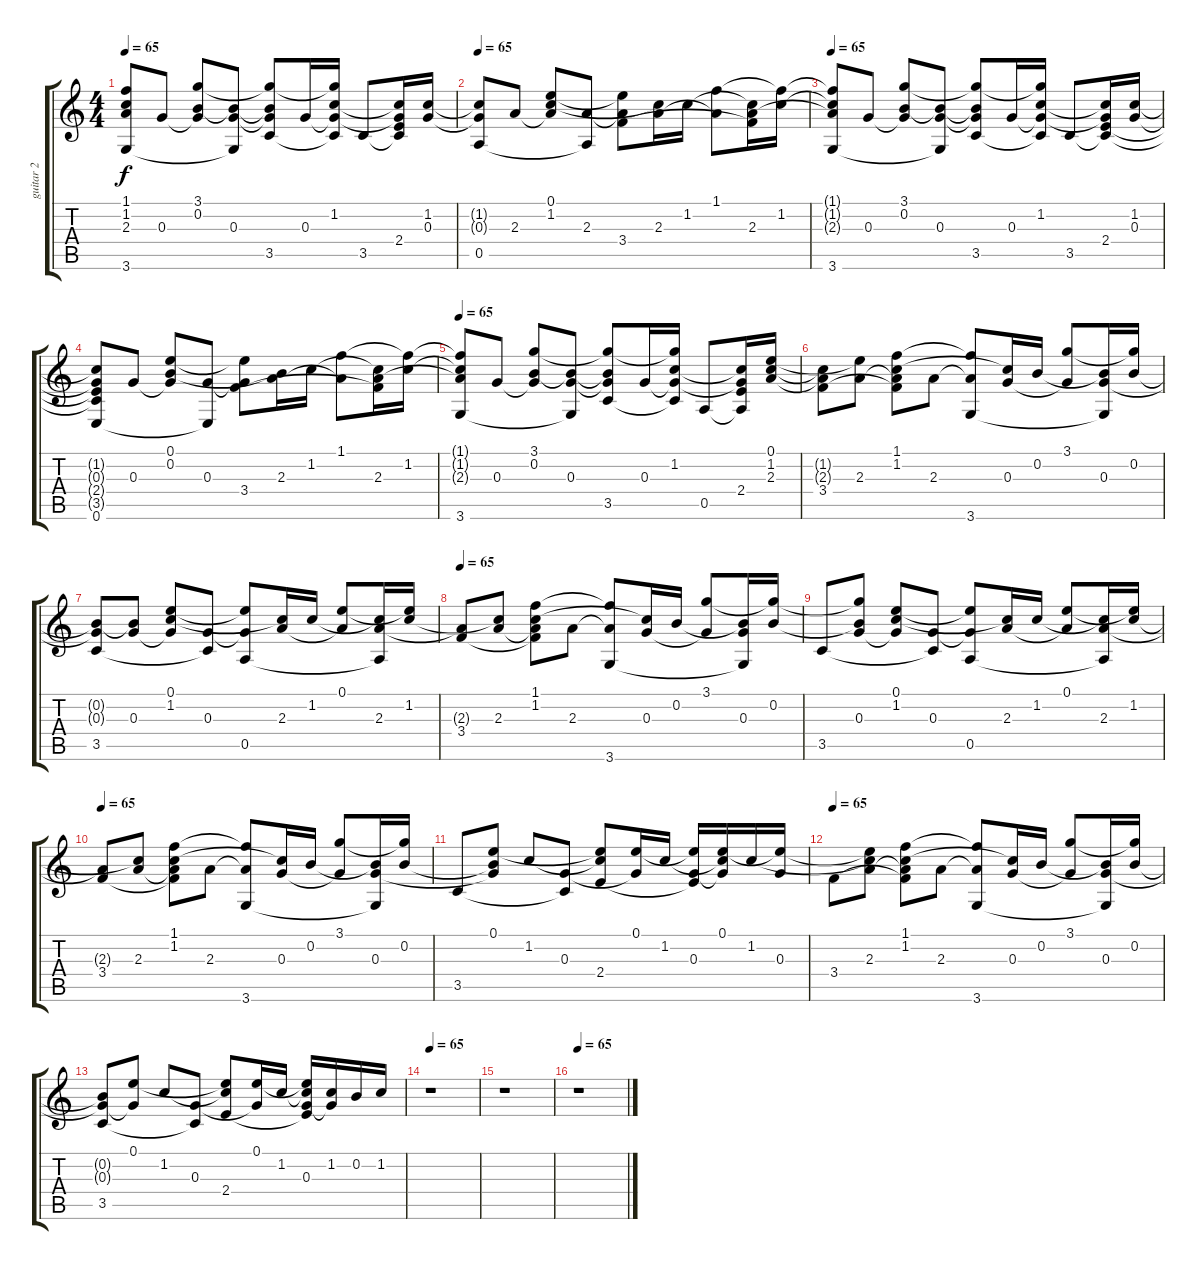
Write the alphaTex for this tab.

\track ("guitar 2" "guitar 2") {instrument acousticguitarnylon}
\staff {score tabs}
\tuning (E4 B3 G3 D3 A2 E2) {hide}
\ts (4 4)
\tempo 65
\clef g2
\ks c
(1.1{t} 1.2{t} 2.3{t} 3.6).8{dy f} 0.3.8 (3.1 0.2 0.3{t}).8 (0.2{t} 0.3 3.6{t}).8 (3.1{t} 0.2{t} 0.3{t} 3.5).8 0.3.16 (3.1{t} 1.2 0.3{t} 3.5{t}).16 3.5.8 (1.2{t} 0.3{t} 2.4 3.5{t}).16 (1.2 0.3).16 |
\tempo 65
(1.2{t} 0.3{t} 0.5).8 2.3.8 (0.1 1.2 2.3{t}).8 (2.3 0.5{t}).8 (0.1{t} 2.3{t} 3.4).8 (1.2{t} 2.3).16 1.2.16 (1.1 2.3{t}).8 (1.2{t} 2.3 3.4{t}).16 (1.1{t} 1.2).16 |
\tempo 65
(1.1{t} 1.2{t} 2.3{t} 3.6).8 0.3.8 (3.1 0.2 0.3{t}).8 (0.2{t} 0.3 3.6{t}).8 (3.1{t} 0.2{t} 0.3{t} 3.5).8 0.3.16 (3.1{t} 1.2 0.3{t} 3.5{t}).16 3.5.8 (1.2{t} 0.3{t} 2.4 3.5{t}).16 (1.2 0.3).16 |
(1.2{t} 0.3{t} 2.4{t} 3.5{t} 0.6).8 0.3.8 (0.1 0.2 0.3{t}).8 (0.3 0.6{t}).8 (0.1{t} 0.3{t} 3.4).8 (0.2{t} 2.3).16 1.2.16 (1.1 2.3{t}).8 (1.2{t} 2.3 3.4{t}).16 (1.1{t} 1.2).16 |
\tempo 65
(1.1{t} 1.2{t} 2.3{t} 3.6).8 0.3.8 (3.1 0.2 0.3{t}).8 (0.2{t} 0.3 3.6{t}).8 (3.1{t} 0.2{t} 0.3{t} 3.5).8 0.3.16 (3.1{t} 1.2 0.3{t} 3.5{t}).16 0.5.8 (1.2{t} 0.3{t} 2.4 0.5{t}).16 (0.1 1.2 2.3).16 |
(1.2{t} 2.3{t} 3.4).8 (0.1{t} 2.3).8 (1.1 1.2 2.3{t} 3.4{t}).8 2.3.8 (1.1{t} 2.3{t} 3.6).8 (1.2{t} 0.3).16 0.2.16 (3.1 0.3{t}).8 (0.2{t} 0.3 3.6{t}).16 (3.1{t} 0.2).16 |
(0.2{t} 0.3{t} 3.5).8 (0.2{t} 0.3).8 (0.1 1.2 0.3{t}).8 (0.3 3.5{t}).8 (0.1{t} 0.3{t} 0.5).8 (1.2{t} 2.3).16 1.2.16 (0.1 2.3{t}).8 (1.2{t} 2.3 0.5{t}).16 (0.1{t} 1.2).16 |
\tempo 65
(2.3{t} 3.4).8 (1.2{t} 2.3).8 (1.1 1.2 2.3{t} 3.4{t}).8 2.3.8 (1.1{t} 2.3{t} 3.6).8 (1.2{t} 0.3).16 0.2.16 (3.1 0.3{t}).8 (0.2{t} 0.3 3.6{t}).16 (3.1{t} 0.2).16 |
3.5.8 (3.1{t} 0.2{t} 0.3).8 (0.1 1.2 0.3{t}).8 (0.3 3.5{t}).8 (0.1{t} 0.3{t} 0.5).8 (1.2{t} 2.3).16 1.2.16 (0.1 2.3{t}).8 (1.2{t} 2.3 0.5{t}).16 (0.1{t} 1.2).16 |
\tempo 65
(2.3{t} 3.4).8 (1.2{t} 2.3).8 (1.1 1.2 2.3{t} 3.4{t}).8 2.3.8 (1.1{t} 2.3{t} 3.6).8 (1.2{t} 0.3).16 0.2.16 (3.1 0.3{t}).8 (0.2{t} 0.3 3.6{t}).16 (3.1{t} 0.2).16 |
3.5.8 (0.1 0.2{t} 0.3{t}).8 1.2.8 (0.3 3.5{t}).8 (0.1{t} 1.2{t} 2.4).8 (0.1 0.3{t}).16 1.2.16 (0.1{t} 0.3 2.4{t}).16 (0.1 1.2{t} 0.3{t}).16 1.2.16 (0.1{t} 0.3).16 |
\tempo 65
3.4.8 (0.1{t} 1.2{t} 2.3).8 (1.1 1.2 2.3{t} 3.4{t}).8 2.3.8 (1.1{t} 2.3{t} 3.6).8 (1.2{t} 0.3).16 0.2.16 (3.1 0.3{t}).8 (0.2{t} 0.3 3.6{t}).16 (3.1{t} 0.2).16 |
(0.2{t} 0.3{t} 3.5).8 (0.1 0.3{t}).8 1.2.8 (0.3 3.5{t}).8 (0.1{t} 1.2{t} 2.4).8 (0.1 0.3{t}).16 1.2.16 (0.1{t} 1.2{t} 0.3 2.4{t}).16 (1.2 0.3{t}).16 0.2.16 1.2.16 |
\tempo 65
r.1 |
r.1 |
\tempo 65
r.1
